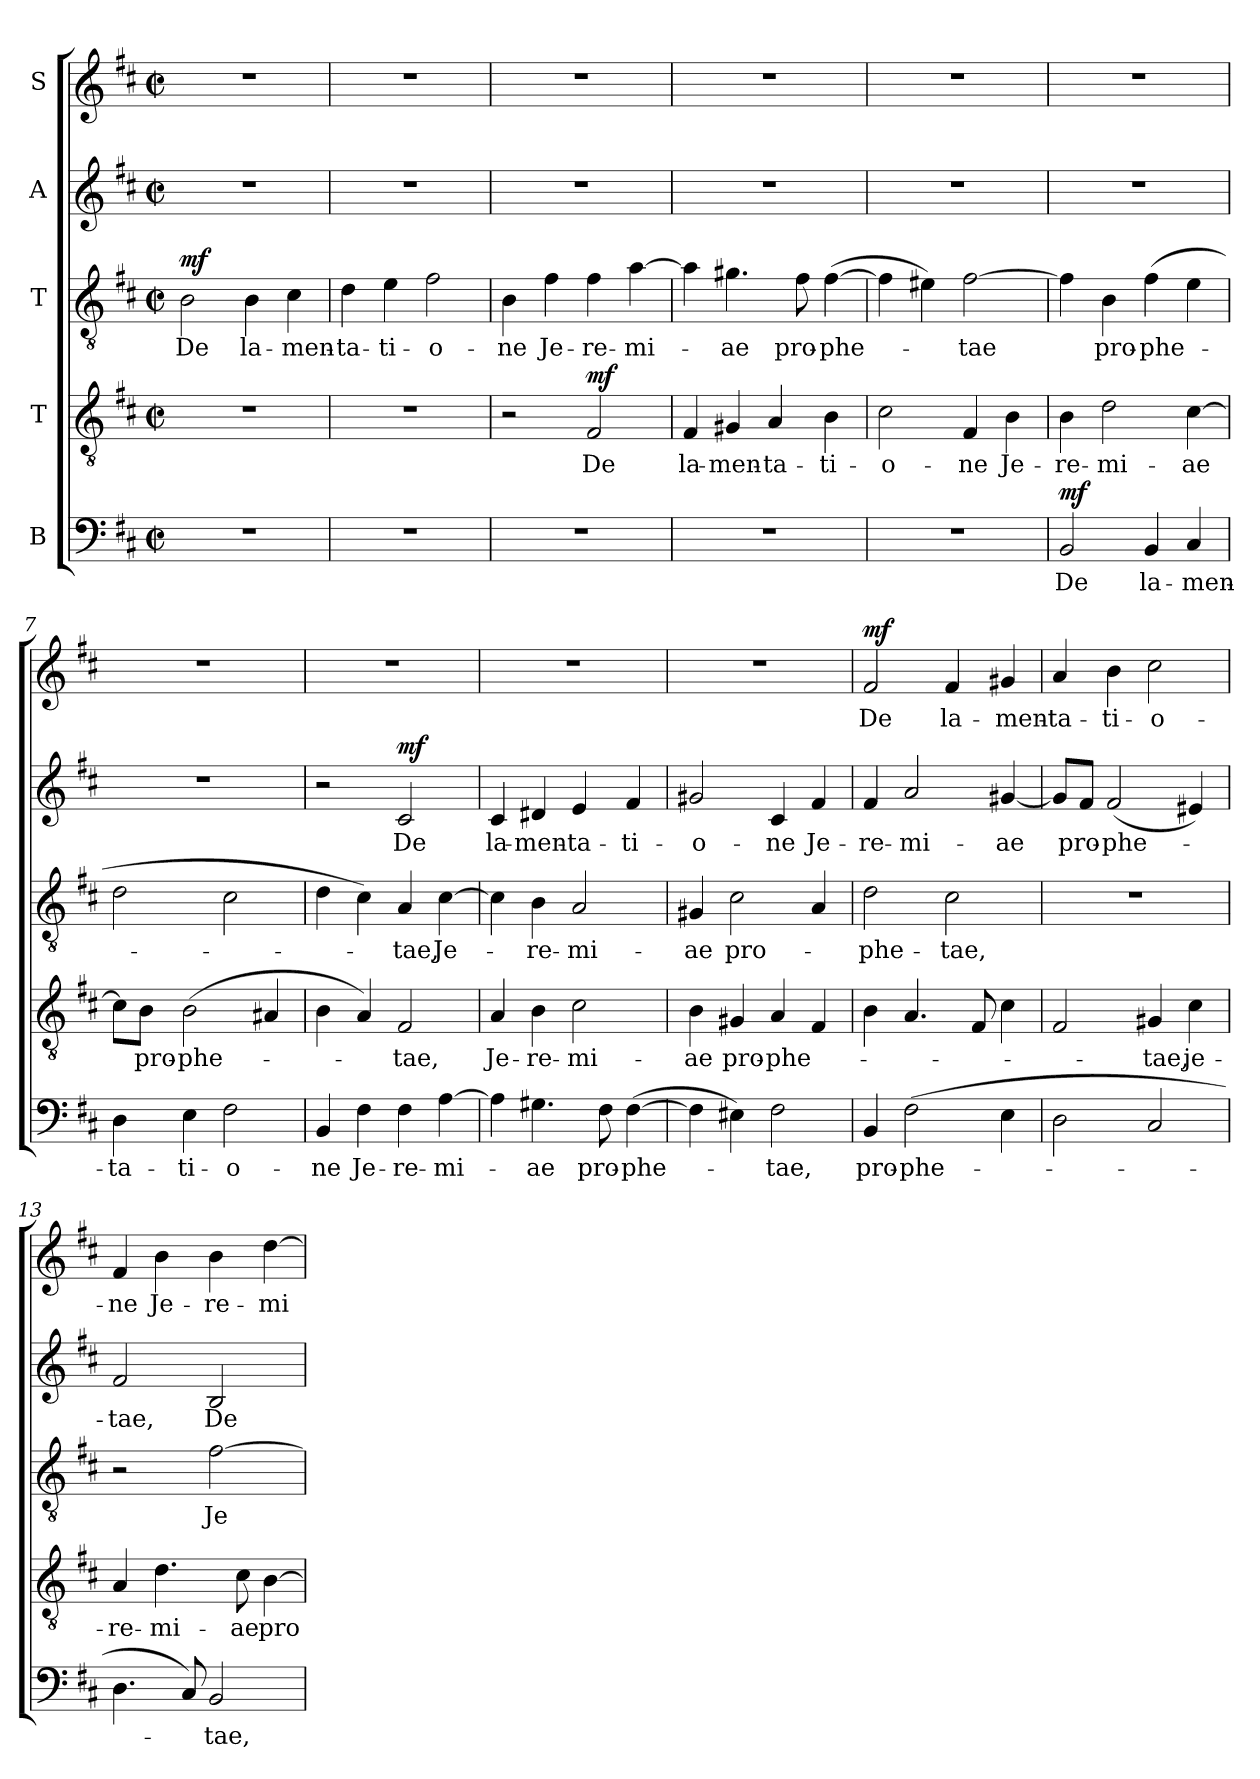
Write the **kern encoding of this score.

**kern	**text	**dynam	**kern	**text	**dynam	**kern	**text	**dynam	**kern	**text	**dynam	**kern	**text	**dynam
*part5	*part5	*part5	*part4	*part4	*part4	*part3	*part3	*part3	*part2	*part2	*part2	*part1	*part1	*part1
*staff5	*staff5	*staff5	*staff4	*staff4	*staff4	*staff3	*staff3	*staff3	*staff2	*staff2	*staff2	*staff1	*staff1	*staff1
*I"B	*	*	*I"T	*	*	*I"T	*	*	*I"A	*	*	*I"S	*	*
*clefF4	*	*	*clefGv2	*	*	*clefGv2	*	*	*clefG2	*	*	*clefG2	*	*
*k[f#c#]	*	*	*k[f#c#]	*	*	*k[f#c#]	*	*	*k[f#c#]	*	*	*k[f#c#]	*	*
*M2/2	*	*	*M2/2	*	*	*M2/2	*	*	*M2/2	*	*	*M2/2	*	*
*met(c|)	*	*	*met(c|)	*	*	*met(c|)	*	*	*met(c|)	*	*	*met(c|)	*	*
*MM110	*	*	*MM110	*	*	*MM110	*	*	*MM110	*	*	*MM110	*	*
=1	=1	=1	=1	=1	=1	=1	=1	=1	=1	=1	=1	=1	=1	=1
!	!	!	!	!	!	!	!LO:LY:b	!LO:DY:b	!	!	!	!	!	!
1r	.	.	1r	.	.	2B\	De	mf	1r	.	.	1r	.	.
!	!	!	!	!	!	!	!LO:LY:b	!	!	!	!	!	!	!
.	.	.	.	.	.	4B\	la-	.	.	.	.	.	.	.
!	!	!	!	!	!	!	!LO:LY:b	!	!	!	!	!	!	!
.	.	.	.	.	.	4c#\	-men-	.	.	.	.	.	.	.
=2	=2	=2	=2	=2	=2	=2	=2	=2	=2	=2	=2	=2	=2	=2
!	!	!	!	!	!	!	!LO:LY:b	!	!	!	!	!	!	!
1r	.	.	1r	.	.	4d\	-ta-	.	1r	.	.	1r	.	.
!	!	!	!	!	!	!	!LO:LY:b	!	!	!	!	!	!	!
.	.	.	.	.	.	4e\	-ti-	.	.	.	.	.	.	.
!	!	!	!	!	!	!	!LO:LY:b	!	!	!	!	!	!	!
.	.	.	.	.	.	2f#\	-o-	.	.	.	.	.	.	.
=3	=3	=3	=3	=3	=3	=3	=3	=3	=3	=3	=3	=3	=3	=3
!	!	!	!	!	!	!	!LO:LY:b	!	!	!	!	!	!	!
1r	.	.	2r	.	.	4B\	-ne	.	1r	.	.	1r	.	.
!	!	!	!	!	!	!	!LO:LY:b	!	!	!	!	!	!	!
.	.	.	.	.	.	4f#\	Je-	.	.	.	.	.	.	.
!	!	!	!	!LO:LY:b	!LO:DY:b	!	!LO:LY:b	!	!	!	!	!	!	!
.	.	.	2F#/	De	mf	4f#\	-re-	.	.	.	.	.	.	.
!	!	!	!	!	!	!	!LO:LY:b	!	!	!	!	!	!	!
.	.	.	.	.	.	[4a\	-mi-	.	.	.	.	.	.	.
=4	=4	=4	=4	=4	=4	=4	=4	=4	=4	=4	=4	=4	=4	=4
!	!	!	!	!LO:LY:b	!	!	!	!	!	!	!	!	!	!
1r	.	.	4F#/	la-	.	4a\]	.	.	1r	.	.	1r	.	.
!	!	!	!	!LO:LY:b	!	!	!LO:LY:b	!	!	!	!	!	!	!
.	.	.	4G#X/	-men-	.	4.g#X\	-ae	.	.	.	.	.	.	.
!	!	!	!	!LO:LY:b	!	!	!	!	!	!	!	!	!	!
.	.	.	4A/	-ta-	.	.	.	.	.	.	.	.	.	.
!	!	!	!	!	!	!	!LO:LY:b	!	!	!	!	!	!	!
.	.	.	.	.	.	8f#\	pro-	.	.	.	.	.	.	.
!	!	!	!	!LO:LY:b	!	!	!LO:LY:b	!	!	!	!	!	!	!
.	.	.	4B\	-ti-	.	(>[4f#\	-phe-	.	.	.	.	.	.	.
=5	=5	=5	=5	=5	=5	=5	=5	=5	=5	=5	=5	=5	=5	=5
!	!	!	!	!LO:LY:b	!	!	!	!	!	!	!	!	!	!
1r	.	.	2c#\	-o-	.	4f#\]	.	.	1r	.	.	1r	.	.
.	.	.	.	.	.	4e#X\)	.	.	.	.	.	.	.	.
!	!	!	!	!LO:LY:b	!	!	!LO:LY:b	!	!	!	!	!	!	!
.	.	.	4F#/	-ne	.	[2f#\	-tae	.	.	.	.	.	.	.
!	!	!	!	!LO:LY:b	!	!	!	!	!	!	!	!	!	!
.	.	.	4B\	Je-	.	.	.	.	.	.	.	.	.	.
=6	=6	=6	=6	=6	=6	=6	=6	=6	=6	=6	=6	=6	=6	=6
!	!LO:LY:b	!LO:DY:b	!	!LO:LY:b	!	!	!	!	!	!	!	!	!	!
2BB/	De	mf	4B\	-re-	.	4f#\]	.	.	1r	.	.	1r	.	.
!	!	!	!	!LO:LY:b	!	!	!LO:LY:b	!	!	!	!	!	!	!
.	.	.	2d\	-mi-	.	4B\	pro-	.	.	.	.	.	.	.
!	!LO:LY:b	!	!	!	!	!	!LO:LY:b	!	!	!	!	!	!	!
4BB/	la-	.	.	.	.	(>4f#\	-phe-	.	.	.	.	.	.	.
!	!LO:LY:b	!	!	!LO:LY:b	!	!	!	!	!	!	!	!	!	!
4C#/	-men-	.	[4c#\	-ae	.	4e\	.	.	.	.	.	.	.	.
=7	=7	=7	=7	=7	=7	=7	=7	=7	=7	=7	=7	=7	=7	=7
!	!LO:LY:b	!	!	!	!	!	!	!	!	!	!	!	!	!
4D\	-ta-	.	8c#\L]	.	.	2d\	.	.	1r	.	.	1r	.	.
!	!	!	!	!LO:LY:b	!	!	!	!	!	!	!	!	!	!
.	.	.	8B\J	pro-	.	.	.	.	.	.	.	.	.	.
!	!LO:LY:b	!	!	!LO:LY:b	!	!	!	!	!	!	!	!	!	!
4E\	-ti-	.	(>2B\	-phe-	.	.	.	.	.	.	.	.	.	.
!	!LO:LY:b	!	!	!	!	!	!	!	!	!	!	!	!	!
2F#\	-o-	.	.	.	.	2c#\	.	.	.	.	.	.	.	.
.	.	.	4A#X/	.	.	.	.	.	.	.	.	.	.	.
!!LO:LB:g=z
=8	=8	=8	=8	=8	=8	=8	=8	=8	=8	=8	=8	=8	=8	=8
!	!LO:LY:b	!	!	!	!	!	!	!	!	!	!	!	!	!
4BB/	-ne	.	4B\	.	.	4d\	.	.	2r	.	.	1r	.	.
!	!LO:LY:b	!	!	!	!	!	!	!	!	!	!	!	!	!
4F#\	Je-	.	4A/)	.	.	4c#\)	.	.	.	.	.	.	.	.
!	!LO:LY:b	!	!	!LO:LY:b	!	!	!LO:LY:b	!	!	!LO:LY:b	!LO:DY:b	!	!	!
4F#\	-re-	.	2F#/	-tae,	.	4A/	-tae,	.	2c#/	De	mf	.	.	.
!	!LO:LY:b	!	!	!	!	!	!LO:LY:b	!	!	!	!	!	!	!
[4A\	-mi-	.	.	.	.	[4c#\	Je-	.	.	.	.	.	.	.
=9	=9	=9	=9	=9	=9	=9	=9	=9	=9	=9	=9	=9	=9	=9
!	!	!	!	!LO:LY:b	!	!	!	!	!	!LO:LY:b	!	!	!	!
4A\]	.	.	4A/	Je-	.	4c#\]	.	.	4c#/	la-	.	1r	.	.
!	!LO:LY:b	!	!	!LO:LY:b	!	!	!LO:LY:b	!	!	!LO:LY:b	!	!	!	!
4.G#X\	-ae	.	4B\	-re-	.	4B\	-re-	.	4d#X/	-men-	.	.	.	.
!	!	!	!	!LO:LY:b	!	!	!LO:LY:b	!	!	!LO:LY:b	!	!	!	!
.	.	.	2c#\	-mi-	.	2A/	-mi-	.	4e/	-ta-	.	.	.	.
!	!LO:LY:b	!	!	!	!	!	!	!	!	!	!	!	!	!
8F#\	pro-	.	.	.	.	.	.	.	.	.	.	.	.	.
!	!LO:LY:b	!	!	!	!	!	!	!	!	!LO:LY:b	!	!	!	!
(>[4F#\	-phe-	.	.	.	.	.	.	.	4f#/	-ti-	.	.	.	.
=10	=10	=10	=10	=10	=10	=10	=10	=10	=10	=10	=10	=10	=10	=10
!	!	!	!	!LO:LY:b	!	!	!LO:LY:b	!	!	!LO:LY:b	!	!	!	!
4F#\]	.	.	4B\	-ae	.	4G#X/	-ae	.	2g#X/	-o-	.	1r	.	.
!	!	!	!	!LO:LY:b	!	!	!LO:LY:b	!	!	!	!	!	!	!
4E#X\)	.	.	4G#X/	pro-	.	2c#\	pro-	.	.	.	.	.	.	.
!	!LO:LY:b	!	!	!LO:LY:b	!	!	!	!	!	!LO:LY:b	!	!	!	!
2F#\	-tae,	.	4A/	-phe-	.	.	.	.	4c#/	-ne	.	.	.	.
!	!	!	!	!	!	!	!	!	!	!LO:LY:b	!	!	!	!
.	.	.	4F#/	.	.	4A/	.	.	4f#/	Je-	.	.	.	.
=11	=11	=11	=11	=11	=11	=11	=11	=11	=11	=11	=11	=11	=11	=11
!	!LO:LY:b	!	!	!	!	!	!LO:LY:b	!	!	!LO:LY:b	!	!	!LO:LY:b	!LO:DY:b
4BB/	pro-	.	4B\	.	.	2d\	-phe-	.	4f#/	-re-	.	2f#/	De	mf
!	!LO:LY:b	!	!	!	!	!	!	!	!	!LO:LY:b	!	!	!	!
(>2F#\	-phe-	.	4.A/	.	.	.	.	.	2a/	-mi-	.	.	.	.
!	!	!	!	!	!	!	!LO:LY:b	!	!	!	!	!	!LO:LY:b	!
.	.	.	.	.	.	2c#\	-tae,	.	.	.	.	4f#/	la-	.
.	.	.	8F#/	.	.	.	.	.	.	.	.	.	.	.
!	!	!	!	!	!	!	!	!	!	!LO:LY:b	!	!	!LO:LY:b	!
4E\	.	.	4c#\	.	.	.	.	.	[4g#X/	-ae	.	4g#X/	-men-	.
=12	=12	=12	=12	=12	=12	=12	=12	=12	=12	=12	=12	=12	=12	=12
!	!	!	!	!	!	!	!	!	!	!	!	!	!LO:LY:b	!
2D\	.	.	2F#/	.	.	1r	.	.	8g#/L]	.	.	4a/	-ta-	.
!	!	!	!	!	!	!	!	!	!	!LO:LY:b	!	!	!	!
.	.	.	.	.	.	.	.	.	8f#/J	pro-	.	.	.	.
!	!	!	!	!	!	!	!	!	!	!LO:LY:b	!	!	!LO:LY:b	!
.	.	.	.	.	.	.	.	.	(<2f#/	-phe-	.	4b\	-ti-	.
!	!	!	!	!LO:LY:b	!	!	!	!	!	!	!	!	!LO:LY:b	!
2C#/	.	.	4G#X/	-tae,	.	.	.	.	.	.	.	2cc#\	-o-	.
!	!	!	!	!LO:LY:b	!	!	!	!	!	!	!	!	!	!
.	.	.	4c#\	je-	.	.	.	.	4e#X/)	.	.	.	.	.
=13	=13	=13	=13	=13	=13	=13	=13	=13	=13	=13	=13	=13	=13	=13
!	!	!	!	!LO:LY:b	!	!	!	!	!	!LO:LY:b	!	!	!LO:LY:b	!
4.D\	.	.	4A/	-re-	.	2r	.	.	2f#/	-tae,	.	4f#/	-ne	.
!	!	!	!	!LO:LY:b	!	!	!	!	!	!	!	!	!LO:LY:b	!
.	.	.	4.d\	-mi-	.	.	.	.	.	.	.	4b\	Je-	.
8C#/)	.	.	.	.	.	.	.	.	.	.	.	.	.	.
!	!LO:LY:b	!	!	!	!	!	!LO:LY:b	!	!	!LO:LY:b	!	!	!LO:LY:b	!
2BB/	-tae,	.	.	.	.	[2f#\	Je-	.	2B/	De	.	4b\	-re-	.
!	!	!	!	!LO:LY:b	!	!	!	!	!	!	!	!	!	!
.	.	.	8c#\	-ae	.	.	.	.	.	.	.	.	.	.
!	!	!	!	!LO:LY:b	!	!	!	!	!	!	!	!	!LO:LY:b	!
.	.	.	[4B\	pro-	.	.	.	.	.	.	.	[4dd\	-mi-	.
=	=	=	=	=	=	=	=	=	=	=	=	=	=	=
*-	*-	*-	*-	*-	*-	*-	*-	*-	*-	*-	*-	*-	*-	*-
